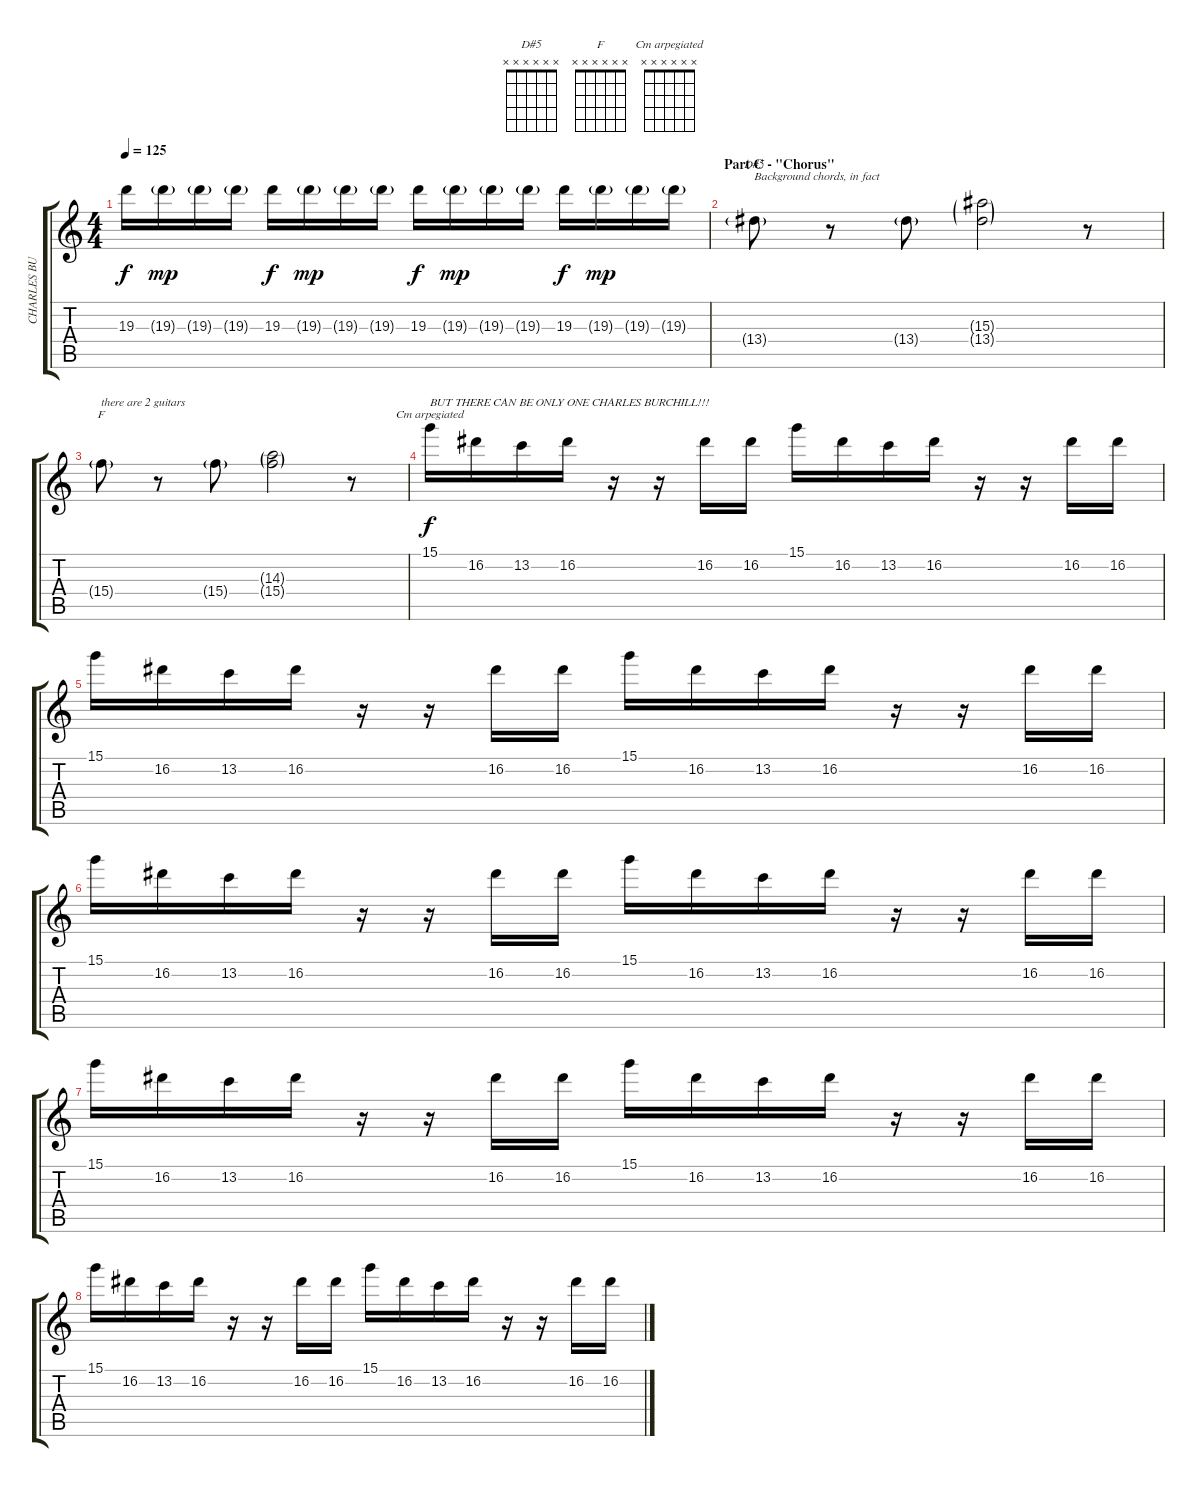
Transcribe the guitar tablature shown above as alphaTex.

\track ("CHARLES BURCHILL!!!" "CHARLES BU") {instrument distortionguitar}
\staff {score tabs}
\tuning (E4 B3 G3 D3 A2 E2) {hide}
\chord ("D#5" x x x x x x)
\chord ("F" x x x x x x)
\chord ("Cm arpegiated" x x x x x x)
\ts (4 4)
\tempo 125
\clef g2
\ks c
19.3.16{dy f} 19.3{g}.16{dy mp} 19.3{g}.16 19.3{g}.16 19.3.16{dy f} 19.3{g}.16{dy mp} 19.3{g}.16 19.3{g}.16 19.3.16{dy f} 19.3{g}.16{dy mp} 19.3{g}.16 19.3{g}.16 19.3.16{dy f} 19.3{g}.16{dy mp} 19.3{g}.16 19.3{g}.16 |
\section ("" "Part C - \"Chorus\"")
13.4{g}.8{ch "D#5" txt "Background chords, in fact"} r.8 13.4{g}.8 (15.3{g} 13.4{g}).2 r.8 |
15.4{g}.8{ch "F" txt "there are 2 guitars"} r.8 15.4{g}.8 (14.3{g} 15.4{g}).2 r.8 |
15.1.16{ch "Cm arpegiated" txt "BUT THERE CAN BE ONLY ONE CHARLES BURCHILL!!!" dy f} 16.2.16 13.2.16 16.2.16 r.16 r.16 16.2.16 16.2.16 15.1.16 16.2.16 13.2.16 16.2.16 r.16 r.16 16.2.16 16.2.16 |
15.1.16 16.2.16 13.2.16 16.2.16 r.16 r.16 16.2.16 16.2.16 15.1.16 16.2.16 13.2.16 16.2.16 r.16 r.16 16.2.16 16.2.16 |
15.1.16 16.2.16 13.2.16 16.2.16 r.16 r.16 16.2.16 16.2.16 15.1.16 16.2.16 13.2.16 16.2.16 r.16 r.16 16.2.16 16.2.16 |
15.1.16 16.2.16 13.2.16 16.2.16 r.16 r.16 16.2.16 16.2.16 15.1.16 16.2.16 13.2.16 16.2.16 r.16 r.16 16.2.16 16.2.16 |
15.1.16 16.2.16 13.2.16 16.2.16 r.16 r.16 16.2.16 16.2.16 15.1.16 16.2.16 13.2.16 16.2.16 r.16 r.16 16.2.16 16.2.16
